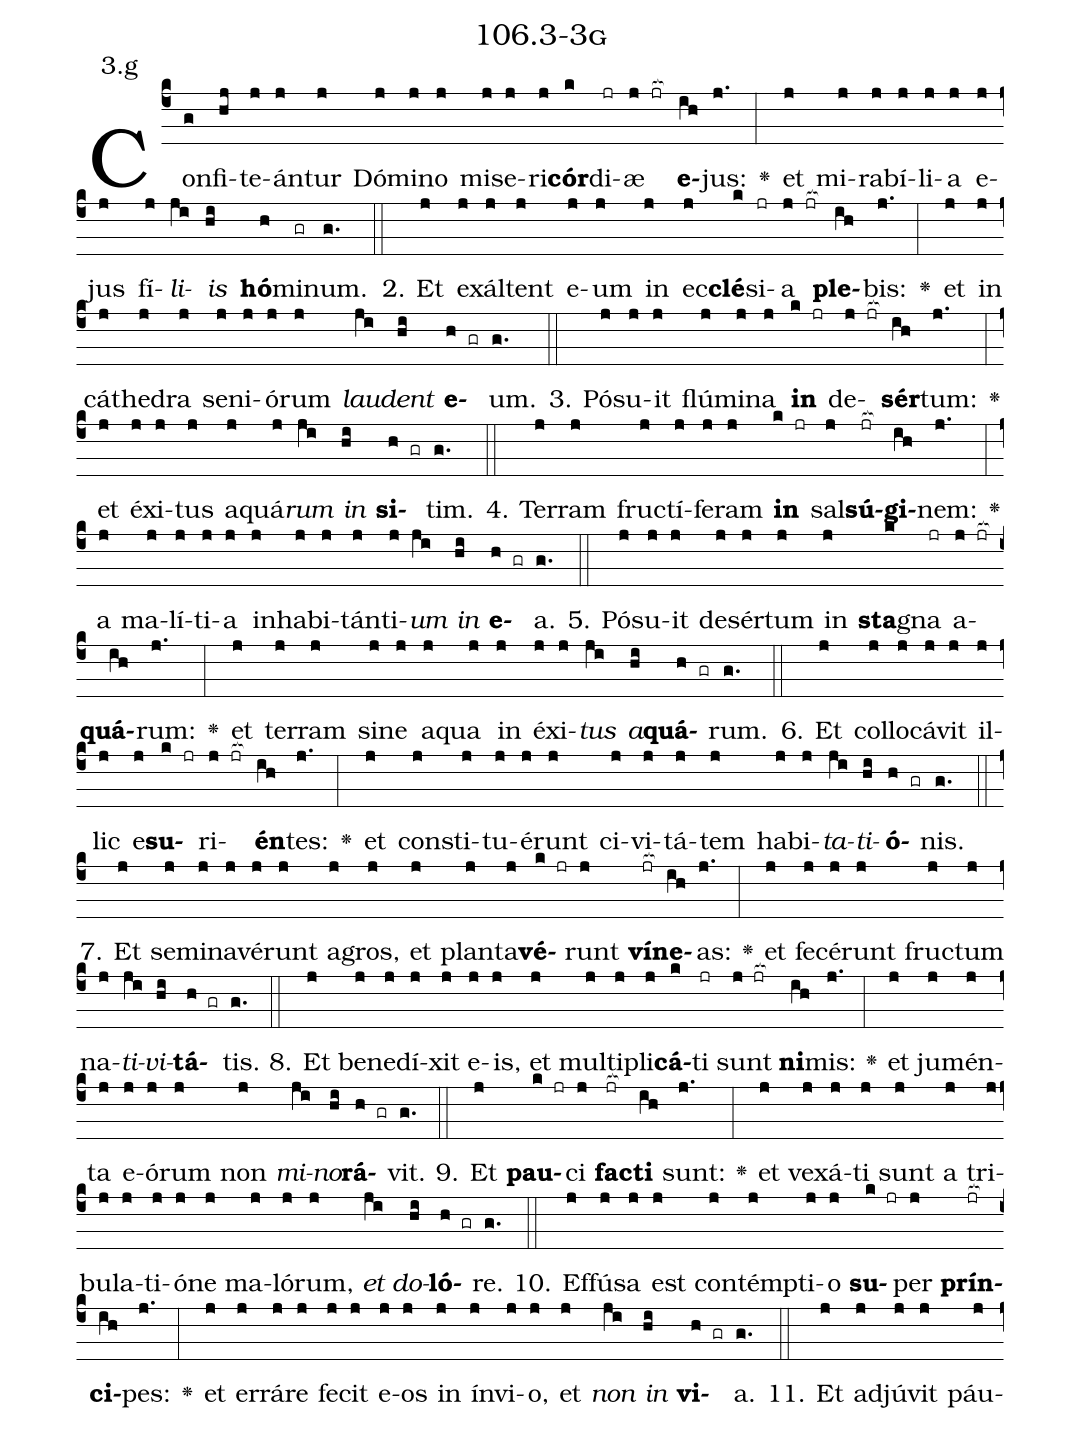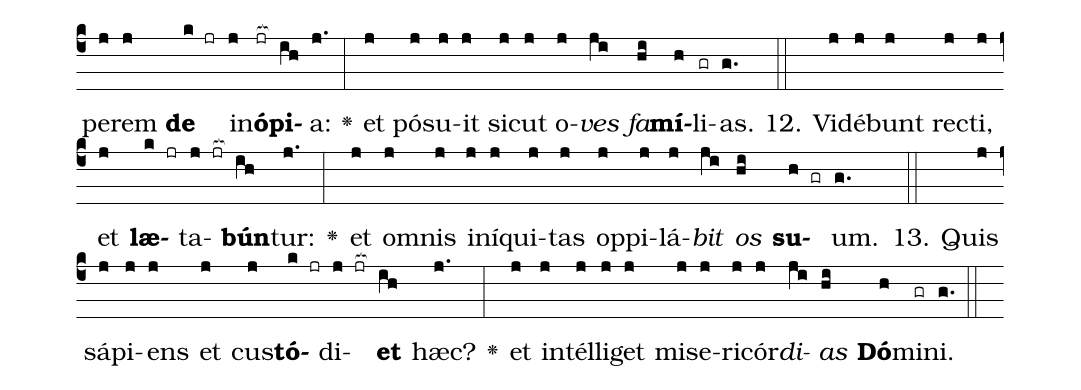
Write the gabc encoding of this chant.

name: 106.3-3g;
annotation: 3.g;
%%
(c4)Con(g)fi(hj)te(j)án(j)tur(j) Dó(j)mi(j)no(j) mi(j)se(j)ri(j)<b>cór</b>(k)di(jr)æ(j jr[ocb:1{]) <b>e</b>(ih[ocb:0}])jus:(j.) <v>\greheightstar</v>(:) et(j) mi(j)ra(j)bí(j)li(j)a(j) e(j)jus(j) fí(j)<i>li</i>(ji)<i>is</i>(hi) <b>hó</b>(h)mi(gr)num.(g.) (::)
2. Et(j) ex(j)ál(j)tent(j) e(j)um(j) in(j) ec(j)<b>clé</b>(k)si(jr)a(j jr[ocb:1{]) <b>ple</b>(ih[ocb:0}])bis:(j.) <v>\greheightstar</v>(:) et(j) in(j) cá(j)the(j)dra(j) se(j)ni(j)ó(j)rum(j) <i>lau</i>(ji)<i>dent</i>(hi) <b>e</b>(h gr)um.(g.) (::)
3. Pó(j)su(j)it(j) flú(j)mi(j)na(j) <b>in</b>(k jr) de(j jr[ocb:1{])<b>sér</b>(ih[ocb:0}])tum:(j.) <v>\greheightstar</v>(:) et(j) éx(j)i(j)tus(j) a(j)quá(j)<i>rum</i>(ji) <i>in</i>(hi) <b>si</b>(h gr)tim.(g.) (::)
4. Ter(j)ram(j) fruc(j)tí(j)fe(j)ram(j) <b>in</b>(k jr) sal(j)<b>sú</b>(jr[ocb:1{])<b>gi</b>(ih[ocb:0}])nem:(j.) <v>\greheightstar</v>(:) a(j) ma(j)lí(j)ti(j)a(j) in(j)ha(j)bi(j)tán(j)ti(j)<i>um</i>(ji) <i>in</i>(hi) <b>e</b>(h gr)a.(g.) (::)
5. Pó(j)su(j)it(j) de(j)sér(j)tum(j) in(j) <b>sta</b>(k)gna(jr) a(j jr[ocb:1{])<b>quá</b>(ih[ocb:0}])rum:(j.) <v>\greheightstar</v>(:) et(j) ter(j)ram(j) si(j)ne(j) a(j)qua(j) in(j) éx(j)i(j)<i>tus</i>(ji) <i>a</i>(hi)<b>quá</b>(h gr)rum.(g.) (::)
6. Et(j) col(j)lo(j)cá(j)vit(j) il(j)lic(j) e(j)<b>su</b>(k jr)ri(j jr[ocb:1{])<b>én</b>(ih[ocb:0}])tes:(j.) <v>\greheightstar</v>(:) et(j) con(j)sti(j)tu(j)é(j)runt(j) ci(j)vi(j)tá(j)tem(j) ha(j)bi(j)<i>ta</i>(ji)<i>ti</i>(hi)<b>ó</b>(h gr)nis.(g.) (::)
7. Et(j) se(j)mi(j)na(j)vé(j)runt(j) a(j)gros,(j) et(j) plan(j)ta(j)<b>vé</b>(k jr)runt(j) <b>ví</b>(jr[ocb:1{])<b>ne</b>(ih[ocb:0}])as:(j.) <v>\greheightstar</v>(:) et(j) fe(j)cé(j)runt(j) fruc(j)tum(j) na(j)<i>ti</i>(ji)<i>vi</i>(hi)<b>tá</b>(h gr)tis.(g.) (::)
8. Et(j) be(j)ne(j)dí(j)xit(j) e(j)is,(j) et(j) mul(j)ti(j)pli(j)<b>cá</b>(k)ti(jr) sunt(j jr[ocb:1{]) <b>ni</b>(ih[ocb:0}])mis:(j.) <v>\greheightstar</v>(:) et(j) ju(j)mén(j)ta(j) e(j)ó(j)rum(j) non(j) <i>mi</i>(ji)<i>no</i>(hi)<b>rá</b>(h gr)vit.(g.) (::)
9. Et(j) <b>pau</b>(k jr)ci(j) <b>fac</b>(jr[ocb:1{])<b>ti</b>(ih[ocb:0}]) sunt:(j.) <v>\greheightstar</v>(:) et(j) ve(j)xá(j)ti(j) sunt(j) a(j) tri(j)bu(j)la(j)ti(j)ó(j)ne(j) ma(j)ló(j)rum,(j) <i>et</i>(ji) <i>do</i>(hi)<b>ló</b>(h gr)re.(g.) (::)
10. Ef(j)fú(j)sa(j) est(j) con(j)témp(j)ti(j)o(j) <b>su</b>(k jr)per(j) <b>prín</b>(jr[ocb:1{])<b>ci</b>(ih[ocb:0}])pes:(j.) <v>\greheightstar</v>(:) et(j) er(j)rá(j)re(j) fe(j)cit(j) e(j)os(j) in(j) ín(j)vi(j)o,(j) et(j) <i>non</i>(ji) <i>in</i>(hi) <b>vi</b>(h gr)a.(g.) (::)
11. Et(j) ad(j)jú(j)vit(j) páu(j)pe(j)rem(j) <b>de</b>(k jr) in(j)<b>ó</b>(jr[ocb:1{])<b>pi</b>(ih[ocb:0}])a:(j.) <v>\greheightstar</v>(:) et(j) pó(j)su(j)it(j) sic(j)ut(j) o(j)<i>ves</i>(ji) <i>fa</i>(hi)<b>mí</b>(h)li(gr)as.(g.) (::)
12. Vi(j)dé(j)bunt(j) rec(j)ti,(j) et(j) <b>læ</b>(k jr)ta(j jr[ocb:1{])<b>bún</b>(ih[ocb:0}])tur:(j.) <v>\greheightstar</v>(:) et(j) om(j)nis(j) in(j)í(j)qui(j)tas(j) op(j)pi(j)lá(j)<i>bit</i>(ji) <i>os</i>(hi) <b>su</b>(h gr)um.(g.) (::)
13. Quis(j) sá(j)pi(j)ens(j) et(j) cus(j)<b>tó</b>(k jr)di(j jr[ocb:1{])<b>et</b>(ih[ocb:0}]) hæc?(j.) <v>\greheightstar</v>(:) et(j) in(j)tél(j)li(j)get(j) mi(j)se(j)ri(j)cór(j)<i>di</i>(ji)<i>as</i>(hi) <b>Dó</b>(h)mi(gr)ni.(g.) (::)
